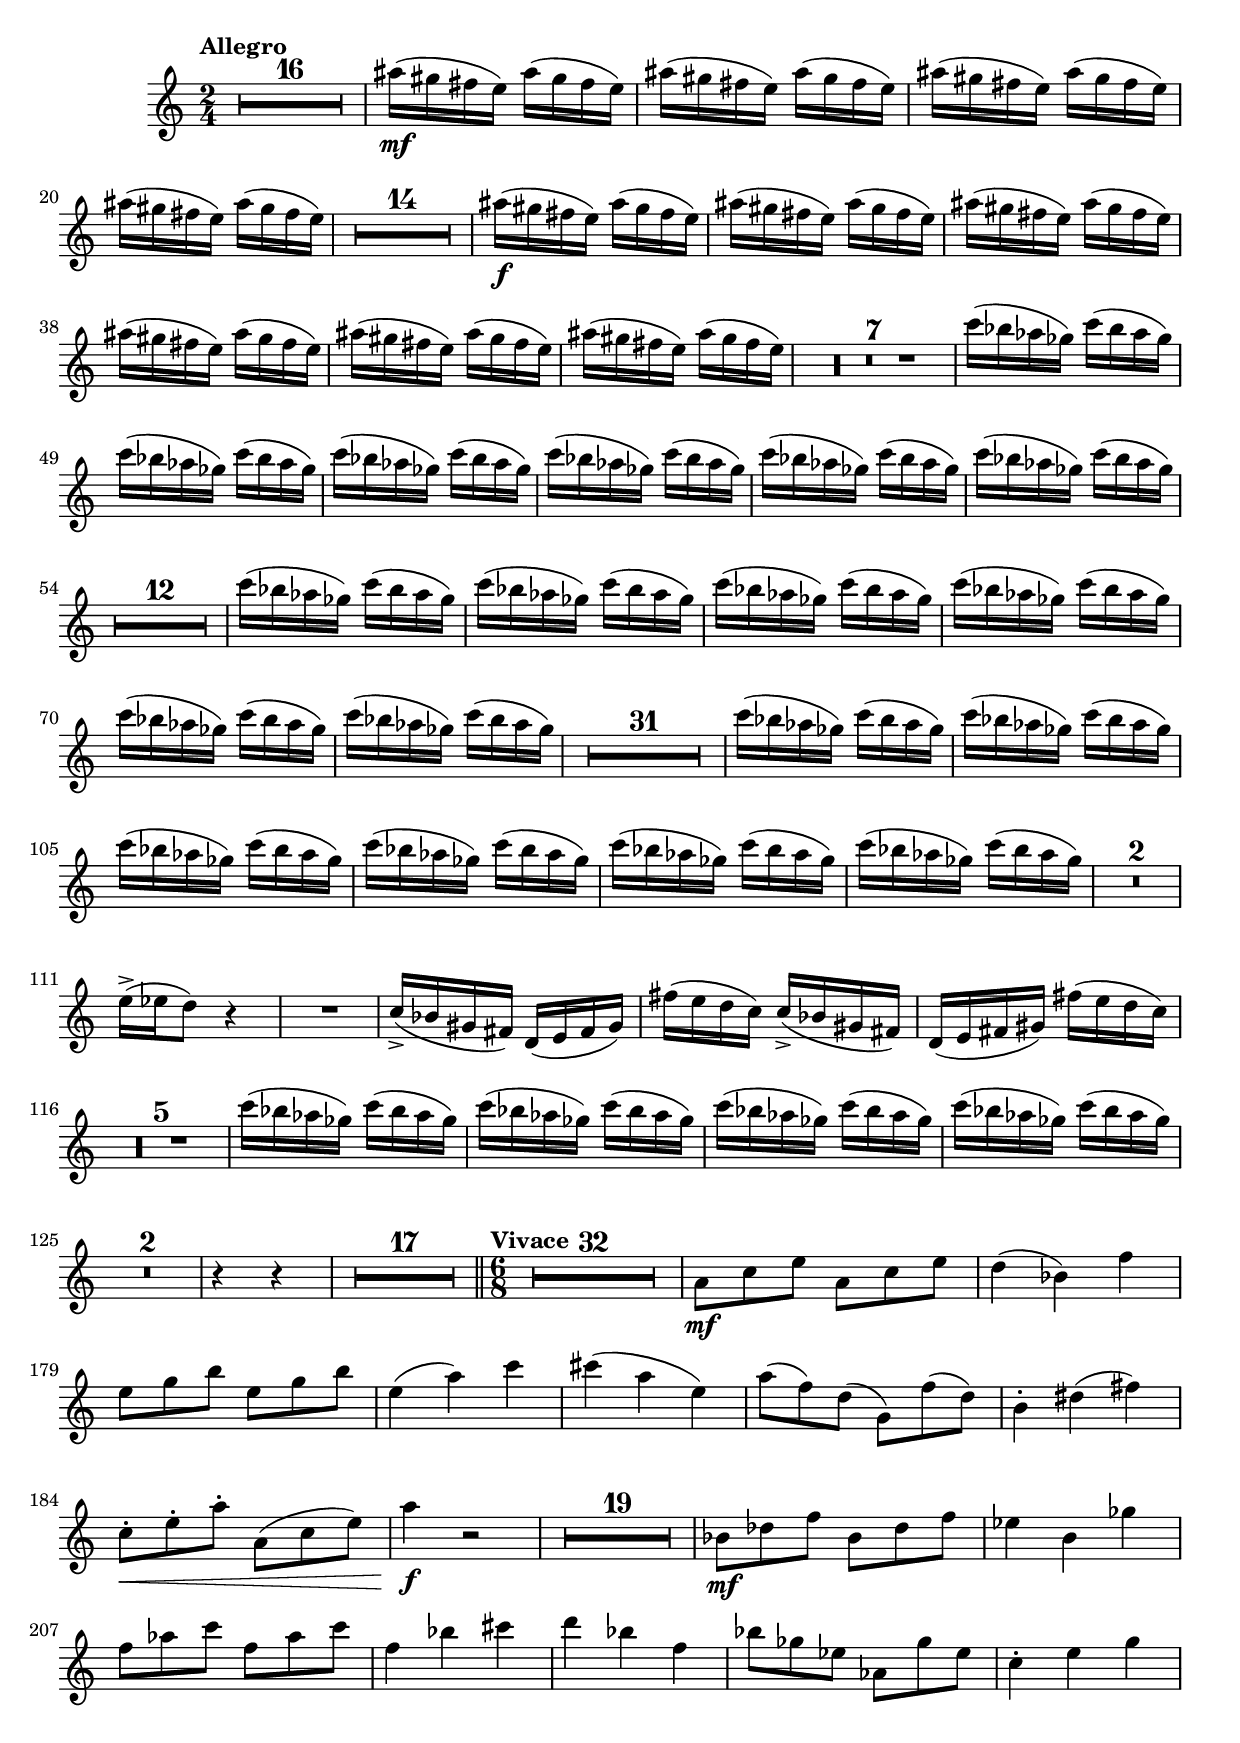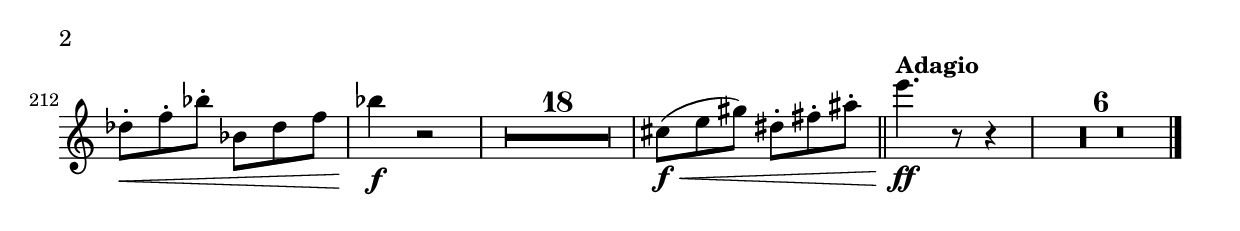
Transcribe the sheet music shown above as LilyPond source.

\version "2.12.0"
\score {  
    \relative c' {
    \compressFullBarRests
    \clef treble
    %staffkeysig
    \key c \major 
    %bartimesig: 
    \time 2/4 
    \tempo "Allegro" 
    R2 *16  | % 
    ais''16( \mf gis fis e) ais( gis fis e)      | % 17
    ais( gis fis e) ais( gis fis e)      | % 18
    ais( gis fis e) ais( gis fis e)      | % 19
    ais( gis fis e) ais( gis fis e)      | % 20
    R2 *14  | % 
    ais16( \f gis fis e) ais( gis fis e)      | % 35
    ais( gis fis e) ais( gis fis e)      | % 36
    ais( gis fis e) ais( gis fis e)      | % 37
    ais( gis fis e) ais( gis fis e)      | % 38
    ais( gis fis e) ais( gis fis e)      | % 39
    ais( gis fis e) ais( gis fis e)      | % 40
    R2 *7  | % 
    c'16( bes aes ges) c( bes aes ges)      | % 48
    c( bes aes ges) c( bes aes ges)      | % 49
    c( bes aes ges) c( bes aes ges)      | % 50
    c( bes aes ges) c( bes aes ges)      | % 51
    c( bes aes ges) c( bes aes ges)      | % 52
    c( bes aes ges) c( bes aes ges)      | % 53
    R2 *12  | % 
    c16( bes aes ges) c( bes aes ges)      | % 66
    c( bes aes ges) c( bes aes ges)      | % 67
    c( bes aes ges) c( bes aes ges)      | % 68
    c( bes aes ges) c( bes aes ges)      | % 69
    c( bes aes ges) c( bes aes ges)      | % 70
    c( bes aes ges) c( bes aes ges)      | % 71
    R2 *31  | % 
    c16( bes aes ges) c( bes aes ges)      | % 103
    c( bes aes ges) c( bes aes ges)      | % 104
    c( bes aes ges) c( bes aes ges)      | % 105
    c( bes aes ges) c( bes aes ges)      | % 106
    c( bes aes ges) c( bes aes ges)      | % 107
    c( bes aes ges) c( bes aes ges)      | % 108
    R2 *2  | % 
    e16-> ( ees d8) r4      | % 111
    R2  | % 
    c16-> ( bes gis fis) d( e fis gis)      | % 113
    fis'( e d c) c-> ( bes gis fis)      | % 114
    d( e fis gis) fis'( e d c)      | % 115
    R2 *5  | % 
    c'16( bes aes ges) c( bes aes ges)      | % 121
    c( bes aes ges) c( bes aes ges)      | % 122
    c( bes aes ges) c( bes aes ges)      | % 123
    c( bes aes ges) c( bes aes ges)      | % 124
    R2 *2  | % 
    r4 r      | % 127
    R2 *17    \bar "||"     | % 144
    %bartimesig: 
    \time 6/8 
    \tempo "Vivace"
    R2. *32     | % 145
    a,8 \mf c e a, c e      | % 177
    d4( bes) f'      | % 178
    e8 g b e, g b      | % 179
    e,4( a) c      | % 180
    cis( a e)      | % 181
    a8( f) d( g,) f'( d)      | % 182
    b4-.  dis( fis)      | % 183
    c8-.  \< e-.  a-.  a,( c e)      | % 184
    a4 \! \f r2      | % 185
    R2. *19     | % 186
    bes,8 \mf des f bes, des f      | % 205
    ees4 b ges'      | % 206
    f8 aes c f, aes c      | % 207
    f,4 bes cis      | % 208
    d bes f      | % 209
    bes8 ges ees aes, ges' ees      | % 210
    c4-.  e g      | % 211
    des8-.  \< f-.  bes-.  bes, des f      | % 212
    bes4 \! \f r2      | % 213
    R2. *18     | % 214
    cis,8( \< \f e gis) dis-.  fis-.  ais-.    \bar "||"       | % 232
    \tempo "Adagio"
    e'4. \! \ff r8 r4      | % 233
    R2. *6  \bar "|."   | % 234
  }% end of last bar in partorvoice
}%% end of score-block 
